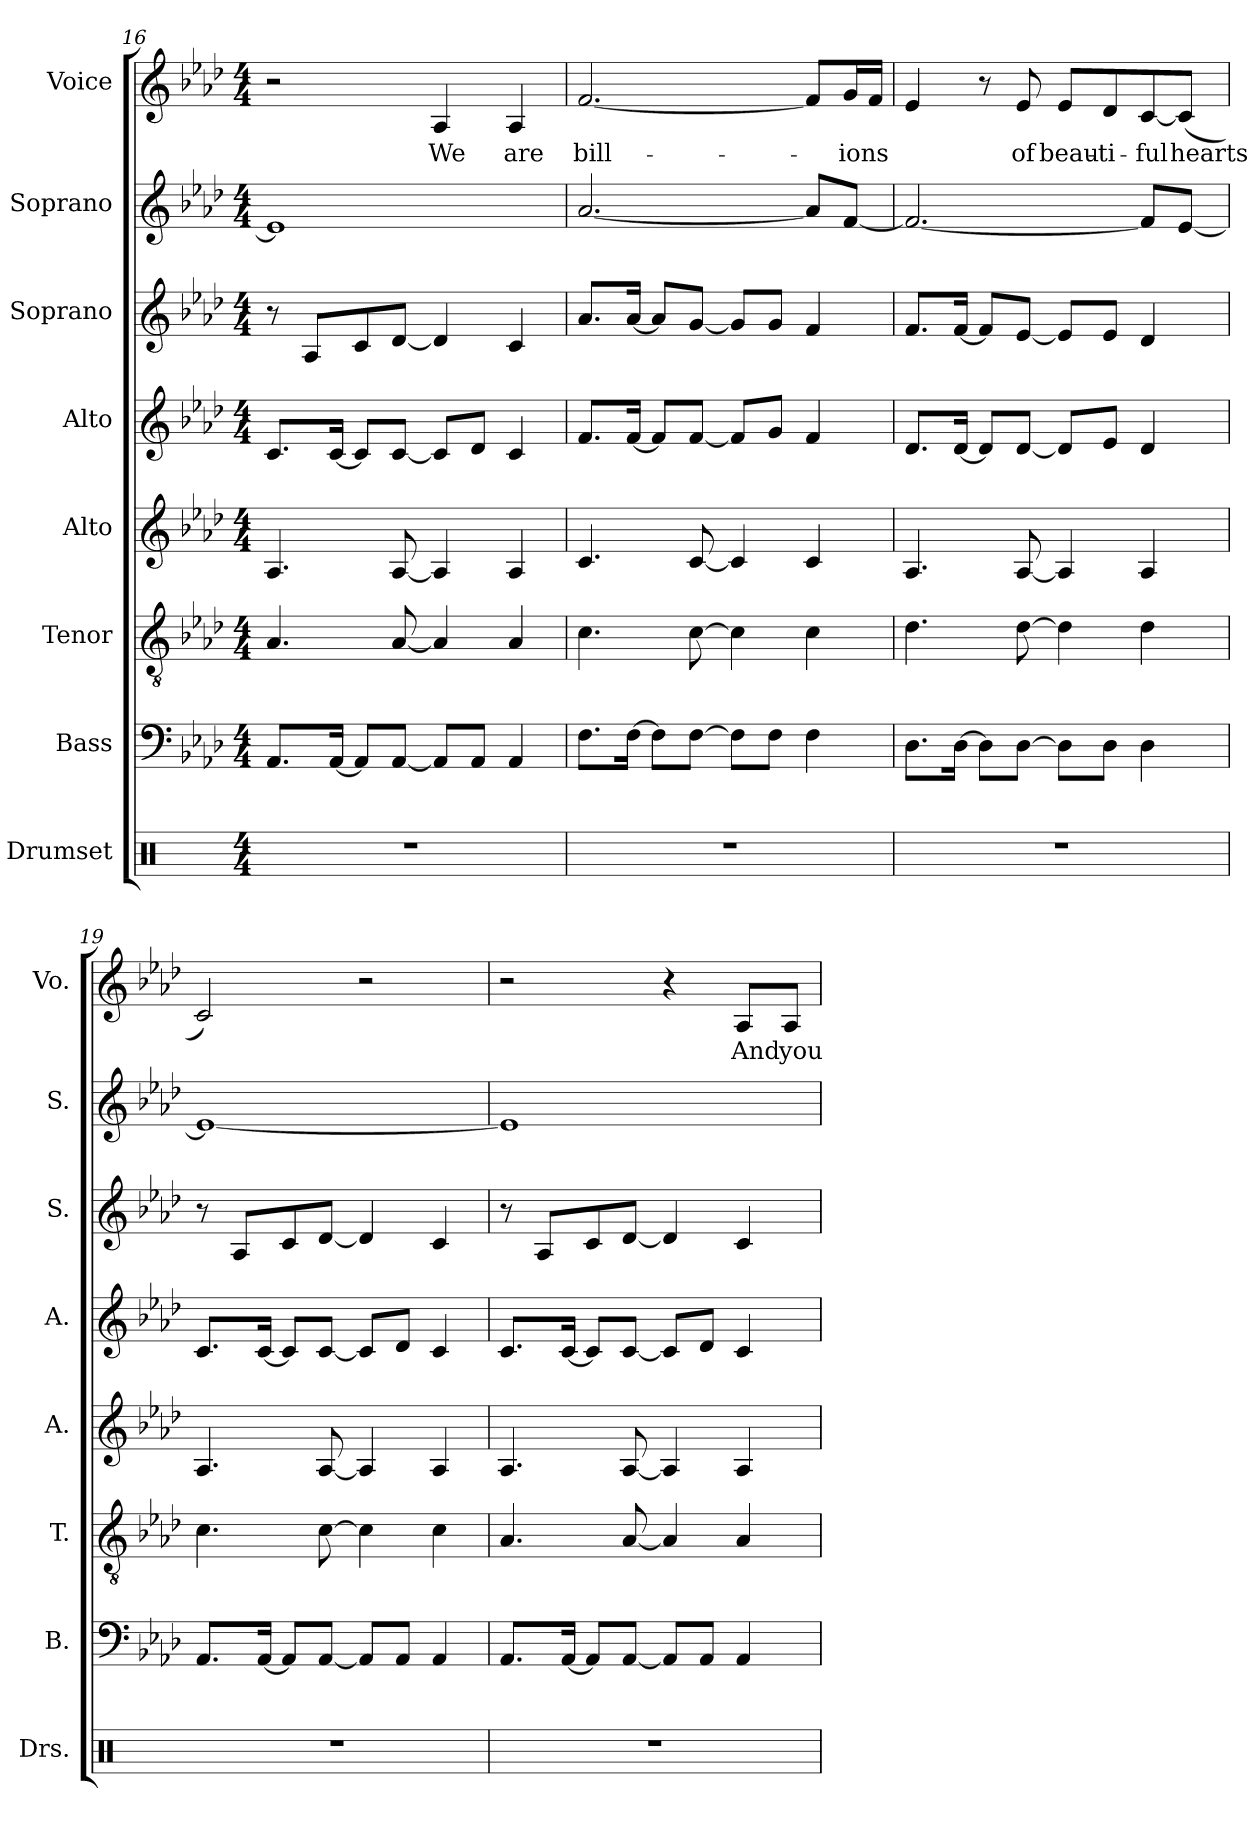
**kern	**kern	**kern	**kern	**kern	**kern	**kern	**kern	**text
*part8	*part7	*part6	*part5	*part4	*part3	*part2	*part1	*part1
*staff8	*staff7	*staff6	*staff5	*staff4	*staff3	*staff2	*staff1	*staff1
*I"Drumset	*I"Bass	*I"Tenor	*I"Alto	*I"Alto	*I"Soprano	*I"Soprano	*I"Voice	*
*I'Drs.	*I'B.	*I'T.	*I'A.	*I'A.	*I'S.	*I'S.	*I'Vo.	*
*clefX	*clefF4	*clefGv2	*clefG2	*clefG2	*clefG2	*clefG2	*clefG2	*
*k[]	*k[b-e-a-d-]	*k[b-e-a-d-]	*k[b-e-a-d-]	*k[b-e-a-d-]	*k[b-e-a-d-]	*k[b-e-a-d-]	*k[b-e-a-d-]	*
*M4/4	*M4/4	*M4/4	*M4/4	*M4/4	*M4/4	*M4/4	*M4/4	*
=16	=16	=16	=16	=16	=16	=16	=16	=16
1r	8.AA-/L	4.A-/	4.A-/	8.c/L	8r	1e-]	2r	.
.	.	.	.	.	8A-/L	.	.	.
.	[16AA-/Jk	.	.	[16c/Jk	.	.	.	.
.	8AA-/L]	.	.	8c/L]	8c/	.	.	.
.	[8AA-/J	[8A-/	[8A-/	[8c/J	[8d-/J	.	.	.
!	!	!	!	!	!	!	!	!LO:LY:b
.	8AA-/L]	4A-/]	4A-/]	8c/L]	4d-/]	.	4A-/	We
.	8AA-/J	.	.	8d-/J	.	.	.	.
!	!	!	!	!	!	!	!	!LO:LY:b
.	4AA-/	4A-/	4A-/	4c/	4c/	.	4A-/	are
=17	=17	=17	=17	=17	=17	=17	=17	=17
!	!	!	!	!	!	!	!	!LO:LY:b
1r	8.F\L	4.c\	4.c/	8.f/L	8.a-/L	[2.a-/	[2.f/	bill-
.	[16F\Jk	.	.	[16f/Jk	[16a-/Jk	.	.	.
.	8F\L]	.	.	8f/L]	8a-/L]	.	.	.
.	[8F\J	[8c\	[8c/	[8f/J	[8g/J	.	.	.
.	8F\L]	4c\]	4c/]	8f/L]	8g/L]	.	.	.
.	8F\J	.	.	8g/J	8g/J	.	.	.
.	4F\	4c\	4c/	4f/	4f/	8a-/L]	8f/L]	.
!	!	!	!	!	!	!	!	!LO:LY:b
.	.	.	.	.	.	[8f/J	16g/L	-ions
.	.	.	.	.	.	.	16f/JJ	.
!!LO:PB:g=z
=18	=18	=18	=18	=18	=18	=18	=18	=18
1r	8.D-\L	4.d-\	4.A-/	8.d-/L	8.f/L	2.f/_	4e-/	.
.	[16D-\Jk	.	.	[16d-/Jk	[16f/Jk	.	.	.
.	8D-\L]	.	.	8d-/L]	8f/L]	.	8r	.
!	!	!	!	!	!	!	!	!LO:LY:b
.	[8D-\J	[8d-\	[8A-/	[8d-/J	[8e-/J	.	8e-/	of
!	!	!	!	!	!	!	!	!LO:LY:b
.	8D-\L]	4d-\]	4A-/]	8d-/L]	8e-/L]	.	8e-/L	beau-
!	!	!	!	!	!	!	!	!LO:LY:b
.	8D-\J	.	.	8e-/J	8e-/J	.	8d-/	-ti-
!	!	!	!	!	!	!	!	!LO:LY:b
.	4D-\	4d-\	4A-/	4d-/	4d-/	8f/L]	[8c/	-ful
!	!	!	!	!	!	!	!	!LO:LY:b
.	.	.	.	.	.	[8e-/J	(8c/J]	hearts
=19	=19	=19	=19	=19	=19	=19	=19	=19
1r	8.AA-/L	4.c\	4.A-/	8.c/L	8r	1e-_	2c/)	.
.	.	.	.	.	8A-/L	.	.	.
.	[16AA-/Jk	.	.	[16c/Jk	.	.	.	.
.	8AA-/L]	.	.	8c/L]	8c/	.	.	.
.	[8AA-/J	[8c\	[8A-/	[8c/J	[8d-/J	.	.	.
.	8AA-/L]	4c\]	4A-/]	8c/L]	4d-/]	.	2r	.
.	8AA-/J	.	.	8d-/J	.	.	.	.
.	4AA-/	4c\	4A-/	4c/	4c/	.	.	.
=20	=20	=20	=20	=20	=20	=20	=20	=20
1r	8.AA-/L	4.A-/	4.A-/	8.c/L	8r	1e-]	2r	.
.	.	.	.	.	8A-/L	.	.	.
.	[16AA-/Jk	.	.	[16c/Jk	.	.	.	.
.	8AA-/L]	.	.	8c/L]	8c/	.	.	.
.	[8AA-/J	[8A-/	[8A-/	[8c/J	[8d-/J	.	.	.
.	8AA-/L]	4A-/]	4A-/]	8c/L]	4d-/]	.	4r	.
.	8AA-/J	.	.	8d-/J	.	.	.	.
!	!	!	!	!	!	!	!	!LO:LY:b
.	4AA-/	4A-/	4A-/	4c/	4c/	.	8A-/L	And
!	!	!	!	!	!	!	!	!LO:LY:b
.	.	.	.	.	.	.	8A-/J	you
=	=	=	=	=	=	=	=	=
*-	*-	*-	*-	*-	*-	*-	*-	*-
